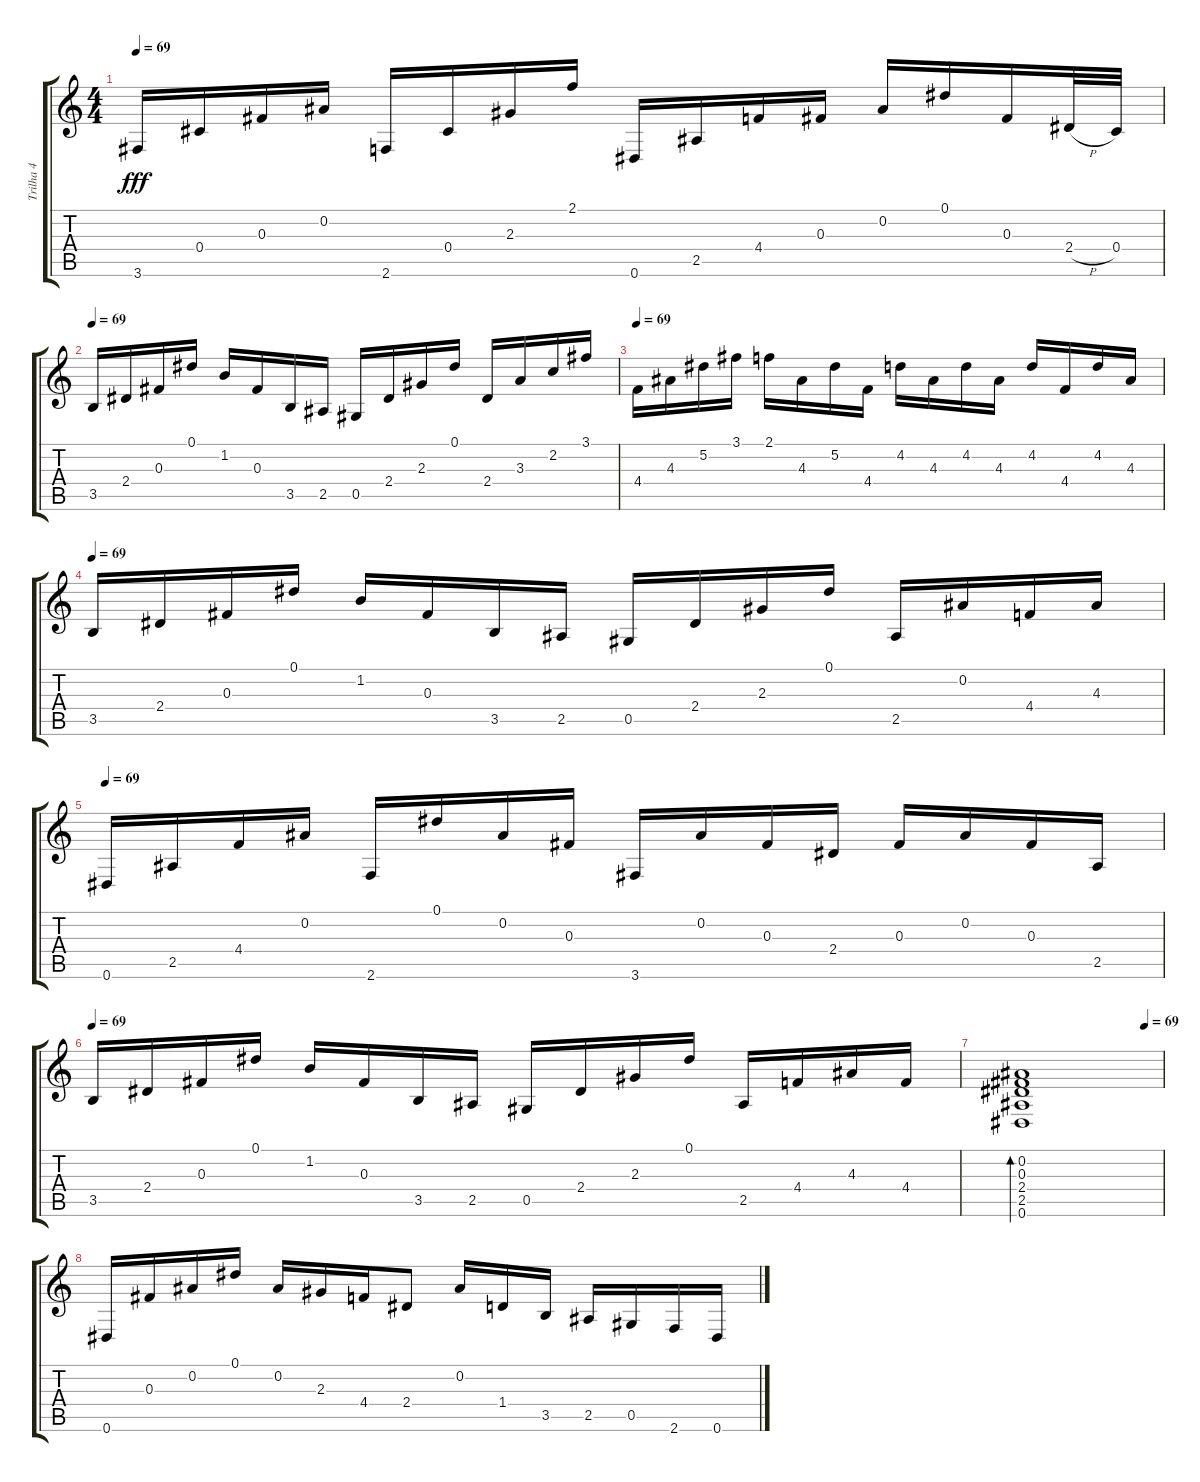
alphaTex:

\track ("Trilha 4" "Trilha 4") {instrument acousticguitarsteel}
\staff {score tabs}
\tuning (Eb4 Bb3 Gb3 Db3 Ab2 Eb2) {hide}
\ts (4 4)
\tempo 69
\clef g2
\ks c
3.6.16{dy fff} 0.4.16 0.3.16 0.2.16 2.6.16 0.4.16 2.3.16 2.1.16 0.6.16 2.5.16 4.4.16 0.3.16 0.2.16 0.1.16 0.3.16 2.4{h}.32 0.4.32 |
\tempo 69
3.5.16 2.4.16 0.3.16 0.1.16 1.2.16 0.3.16 3.5.16 2.5.16 0.5.16 2.4.16 2.3.16 0.1.16 2.4.16 3.3.16 2.2.16 3.1.16 |
\tempo 69
4.4.16 4.3.16 5.2.16 3.1.16 2.1.16 4.3.16 5.2.16 4.4.16 4.2.16 4.3.16 4.2.16 4.3.16 4.2.16 4.4.16 4.2.16 4.3.16 |
\tempo 69
3.5.16 2.4.16 0.3.16 0.1.16 1.2.16 0.3.16 3.5.16 2.5.16 0.5.16 2.4.16 2.3.16 0.1.16 2.5.16 0.2.16 4.4.16 4.3.16 |
\tempo 69
0.6.16 2.5.16 4.4.16 0.2.16 2.6.16 0.1.16 0.2.16 0.3.16 3.6.16 0.2.16 0.3.16 2.4.16 0.3.16 0.2.16 0.3.16 2.5.16 |
\tempo 69
3.5.16 2.4.16 0.3.16 0.1.16 1.2.16 0.3.16 3.5.16 2.5.16 0.5.16 2.4.16 2.3.16 0.1.16 2.5.16 4.4.16 4.3.16 4.4.16 |
\tempo (69 0.875)
(0.2 0.3 2.4 2.5 0.6).1{bd 240} |
0.6.16 0.3.16 0.2.16 0.1.16 0.2.16 2.3.16 4.4.16 2.4.8 0.2.16 1.4.16 3.5.16 2.5.16 0.5.16 2.6.16 0.6.16
